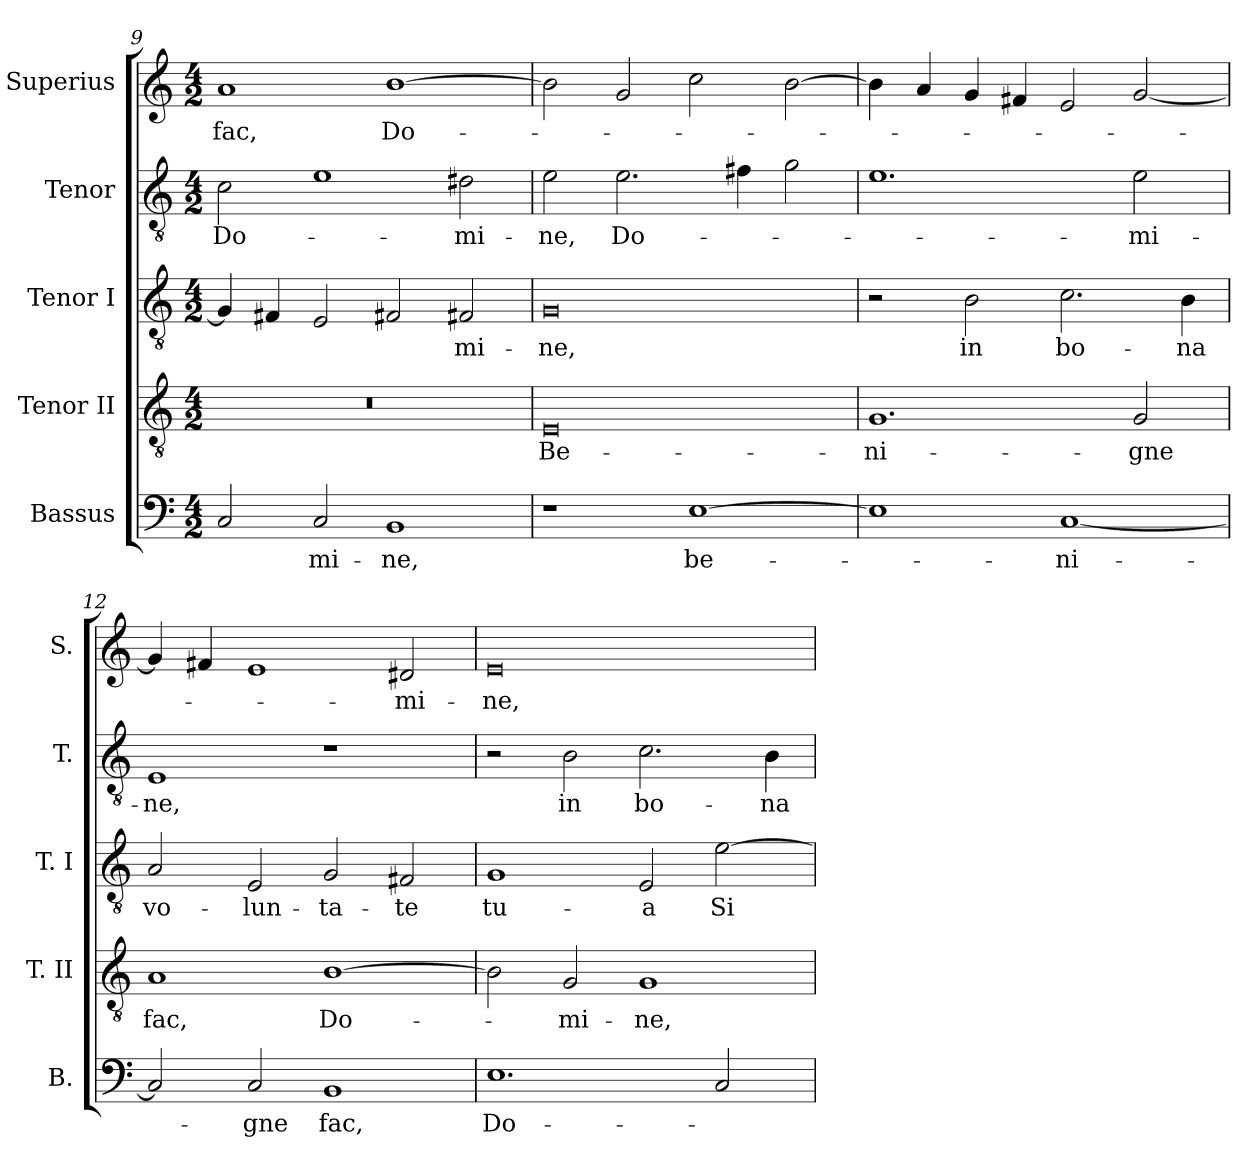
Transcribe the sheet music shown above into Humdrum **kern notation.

**kern	**text	**kern	**text	**kern	**text	**kern	**text	**kern	**text
*part5	*part5	*part4	*part4	*part3	*part3	*part2	*part2	*part1	*part1
*staff5	*staff5	*staff4	*staff4	*staff3	*staff3	*staff2	*staff2	*staff1	*staff1
*I"Bassus	*	*I"Tenor II	*	*I"Tenor I	*	*I"Tenor	*	*I"Superius	*
*I'B.	*	*I'T. II	*	*I'T. I	*	*I'T.	*	*I'S.	*
!!LO:PB:g=z
*clefF4	*	*clefGv2	*	*clefGv2	*	*clefGv2	*	*clefG2	*
*	*	*ITrd7c12	*	*ITrd7c12	*	*ITrd7c12	*	*	*
*k[]	*	*k[]	*	*k[]	*	*k[]	*	*k[]	*
*a:	*	*a:	*	*a:	*	*a:	*	*a:	*
*M4/2	*	*M4/2	*	*M4/2	*	*M4/2	*	*M4/2	*
=9	=9	=9	=9	=9	=9	=9	=9	=9	=9
!	!	!	!	!	!	!	!LO:LY:b:color=#000000	!	!
!	!	!	!	!	!	!	!	!	!LO:LY:b:color=#000000
2Ci/	.	0r	.	4GGi/]	.	2Ci\	Do-	1ai	fac,
.	.	.	.	4FF#Xi/	.	.	.	.	.
!	!LO:LY:b:color=#000000	!	!	!	!	!	!	!	!
2Ci/	-mi-	.	.	2EEi/	.	1Ei	.	.	.
!	!LO:LY:b:color=#000000	!	!	!	!	!	!	!	!
!	!	!	!	!	!	!	!	!	!LO:LY:b:color=#000000
1BBi	-ne,	.	.	2FF#Xi/	.	.	.	[>1bi	Do-
!	!	!	!	!	!LO:LY:b:color=#000000	!	!	!	!
!	!	!	!	!	!	!	!LO:LY:b:color=#000000	!	!
.	.	.	.	2FF#Xi/	-mi-	2D#Xi\	-mi-	.	.
=10	=10	=10	=10	=10	=10	=10	=10	=10	=10
!	!	!	!LO:LY:b:color=#000000	!	!	!	!	!	!
!	!	!	!	!	!LO:LY:b:color=#000000	!	!	!	!
!	!	!	!	!	!	!	!LO:LY:b:color=#000000	!	!
1r	.	0EEi	Be-	0GGi	-ne,	2Ei\	-ne,	2bi\]	.
!	!	!	!	!	!	!	!LO:LY:b:color=#000000	!	!
.	.	.	.	.	.	2.Ei\	Do-	2gi/	.
!	!LO:LY:b:color=#000000	!	!	!	!	!	!	!	!
[>1Ei	be-	.	.	.	.	.	.	2cci\	.
.	.	.	.	.	.	4F#Xi\	.	.	.
.	.	.	.	.	.	2Gi\	.	[>2bi\	.
=11	=11	=11	=11	=11	=11	=11	=11	=11	=11
!	!	!	!LO:LY:b:color=#000000	!	!	!	!	!	!
1Ei]	.	1.GGi	-ni-	2r	.	1.Ei	.	4bi\]	.
.	.	.	.	.	.	.	.	4ai/	.
!	!	!	!	!	!LO:LY:b:color=#000000	!	!	!	!
.	.	.	.	2BBi\	in	.	.	4gi/	.
.	.	.	.	.	.	.	.	4f#Xi/	.
!	!LO:LY:b:color=#000000	!	!	!	!	!	!	!	!
!	!	!	!	!	!LO:LY:b:color=#000000	!	!	!	!
[<1Ci	-ni-	.	.	2.Ci\	bo-	.	.	2ei/	.
!	!	!	!LO:LY:b:color=#000000	!	!	!	!	!	!
!	!	!	!	!	!	!	!LO:LY:b:color=#000000	!	!
.	.	2GGi/	-gne	.	.	2Ei\	-mi-	[<2gi/	.
!	!	!	!	!	!LO:LY:b:color=#000000	!	!	!	!
.	.	.	.	4BBi\	-na	.	.	.	.
=12	=12	=12	=12	=12	=12	=12	=12	=12	=12
!	!	!	!LO:LY:b:color=#000000	!	!	!	!	!	!
!	!	!	!	!	!LO:LY:b:color=#000000	!	!	!	!
!	!	!	!	!	!	!	!LO:LY:b:color=#000000	!	!
2Ci/]	.	1AAi	fac,	2AAi/	vo-	1EEi	-ne,	4gi/]	.
.	.	.	.	.	.	.	.	4f#Xi/	.
!	!LO:LY:b:color=#000000	!	!	!	!	!	!	!	!
!	!	!	!	!	!LO:LY:b:color=#000000	!	!	!	!
2Ci/	-gne	.	.	2EEi/	-lun-	.	.	1ei	.
!	!LO:LY:b:color=#000000	!	!	!	!	!	!	!	!
!	!	!	!LO:LY:b:color=#000000	!	!	!	!	!	!
!	!	!	!	!	!LO:LY:b:color=#000000	!	!	!	!
1BBi	fac,	[>1BBi	Do-	2GGi/	-ta-	1r	.	.	.
!	!	!	!	!	!LO:LY:b:color=#000000	!	!	!	!
!	!	!	!	!	!	!	!	!	!LO:LY:b:color=#000000
.	.	.	.	2FF#Xi/	-te	.	.	2d#Xi/	-mi-
!!LO:LB:g=z
=13	=13	=13	=13	=13	=13	=13	=13	=13	=13
!	!LO:LY:b:color=#000000	!	!	!	!	!	!	!	!
!	!	!	!	!	!LO:LY:b:color=#000000	!	!	!	!
!	!	!	!	!	!	!	!	!	!LO:LY:b:color=#000000
1.Ei	Do-	2BBi\]	.	1GGi	tu-	2r	.	0ei	-ne,
!	!	!	!LO:LY:b:color=#000000	!	!	!	!	!	!
!	!	!	!	!	!	!	!LO:LY:b:color=#000000	!	!
.	.	2GGi/	-mi-	.	.	2BBi\	in	.	.
!	!	!	!LO:LY:b:color=#000000	!	!	!	!	!	!
!	!	!	!	!	!LO:LY:b:color=#000000	!	!	!	!
!	!	!	!	!	!	!	!LO:LY:b:color=#000000	!	!
.	.	1GGi	-ne,	2EEi/	-a	2.Ci\	bo-	.	.
!	!	!	!	!	!LO:LY:b:color=#000000	!	!	!	!
2Ci/	.	.	.	[>2Ei\	Si-	.	.	.	.
!	!	!	!	!	!	!	!LO:LY:b:color=#000000	!	!
.	.	.	.	.	.	4BBi\	-na	.	.
=	=	=	=	=	=	=	=	=	=
*-	*-	*-	*-	*-	*-	*-	*-	*-	*-
